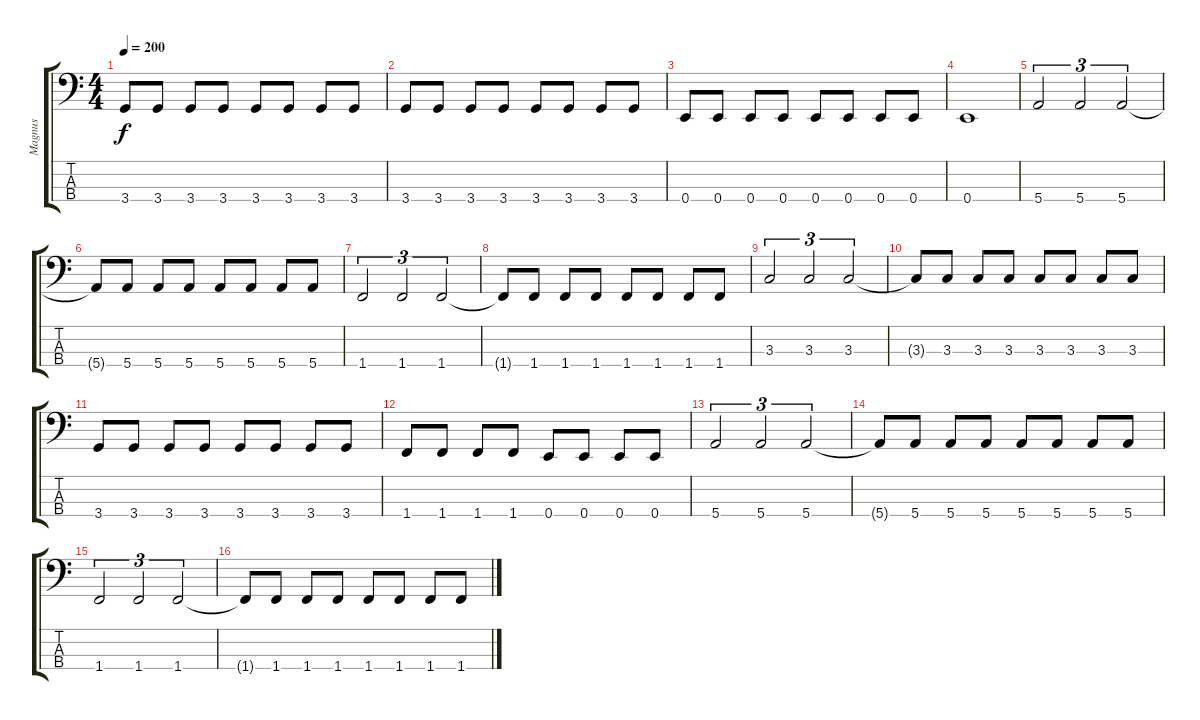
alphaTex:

\track ("Magnus" "Magnus") {instrument electricbassfinger}
\staff {score tabs}
\tuning (G2 D2 A1 E1) {hide}
\ts (4 4)
\tempo 200
\clef f4
\ks c
3.4.8{dy f} 3.4.8 3.4.8 3.4.8 3.4.8 3.4.8 3.4.8 3.4.8 |
3.4.8 3.4.8 3.4.8 3.4.8 3.4.8 3.4.8 3.4.8 3.4.8 |
0.4.8 0.4.8 0.4.8 0.4.8 0.4.8 0.4.8 0.4.8 0.4.8 |
0.4.1 |
5.4.2{tu (3 2)} 5.4.2{tu (3 2)} 5.4.2{tu (3 2)} |
5.4{t}.8 5.4.8 5.4.8 5.4.8 5.4.8 5.4.8 5.4.8 5.4.8 |
1.4.2{tu (3 2)} 1.4.2{tu (3 2)} 1.4.2{tu (3 2)} |
1.4{t}.8 1.4.8 1.4.8 1.4.8 1.4.8 1.4.8 1.4.8 1.4.8 |
3.3.2{tu (3 2)} 3.3.2{tu (3 2)} 3.3.2{tu (3 2)} |
3.3{t}.8 3.3.8 3.3.8 3.3.8 3.3.8 3.3.8 3.3.8 3.3.8 |
3.4.8 3.4.8 3.4.8 3.4.8 3.4.8 3.4.8 3.4.8 3.4.8 |
1.4.8 1.4.8 1.4.8 1.4.8 0.4.8 0.4.8 0.4.8 0.4.8 |
5.4.2{tu (3 2)} 5.4.2{tu (3 2)} 5.4.2{tu (3 2)} |
5.4{t}.8 5.4.8 5.4.8 5.4.8 5.4.8 5.4.8 5.4.8 5.4.8 |
1.4.2{tu (3 2)} 1.4.2{tu (3 2)} 1.4.2{tu (3 2)} |
1.4{t}.8 1.4.8 1.4.8 1.4.8 1.4.8 1.4.8 1.4.8 1.4.8
